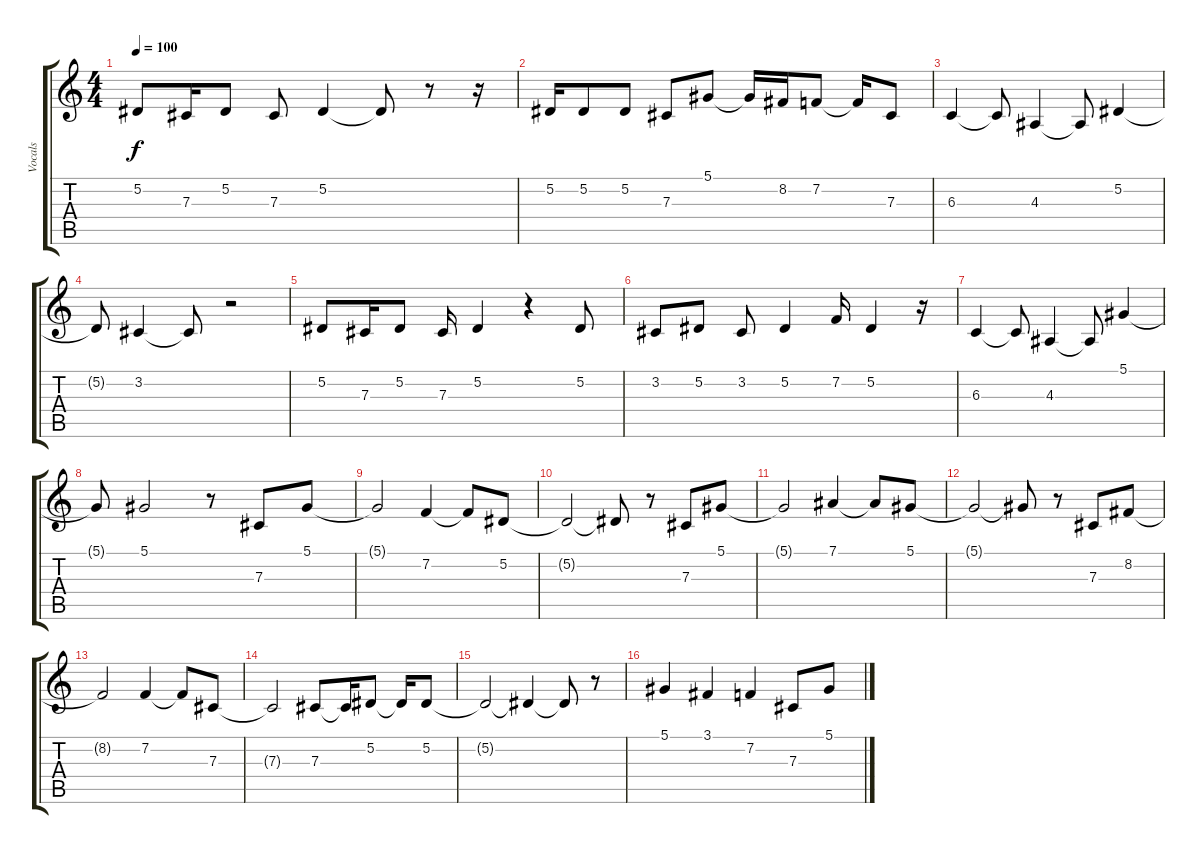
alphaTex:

\track ("Vocals" "Vocals") {instrument lead6voice}
\staff {score tabs}
\tuning (Eb4 Bb3 Gb3 Db3 Ab2 Eb2) {hide}
\ts (4 4)
\tempo 100
\clef g2
\ks c
5.2.8{dy f} 7.3.16 5.2.8 7.3.8 5.2.4 5.2{t}.8 r.8 r.16 |
5.2.16 5.2.8 5.2.8 7.3.8 5.1.8 5.1{t}.16 8.2.16 7.2.8 7.2{t}.16 7.3.8 |
6.3.4 6.3{t}.8 4.3.4 4.3{t}.8 5.2.4 |
5.2{t}.8 3.2.4 3.2{t}.8 r.2 |
5.2.8 7.3.16 5.2.8 7.3.16 5.2.4 r.4 5.2.8 |
3.2.8 5.2.8 3.2.8 5.2.4 7.2.16 5.2.4 r.16 |
6.3.4 6.3{t}.8 4.3.4 4.3{t}.8 5.1.4 |
5.1{t}.8 5.1.2 r.8 7.3.8 5.1.8 |
5.1{t}.2 7.2.4 7.2{t}.8 5.2.8 |
5.2{t}.2 5.2{t}.8 r.8 7.3.8 5.1.8 |
5.1{t}.2 7.1.4 7.1{t}.8 5.1.8 |
5.1{t}.2 5.1{t}.8 r.8 7.3.8 8.2.8 |
8.2{t}.2 7.2.4 7.2{t}.8 7.3.8 |
7.3{t}.2 7.3.8 7.3{t}.16 5.2.8 5.2{t}.16 5.2.8 |
5.2{t}.2 5.2{t}.4 5.2{t}.8 r.8 |
5.1.4 3.1.4 7.2.4 7.3.8 5.1.8
